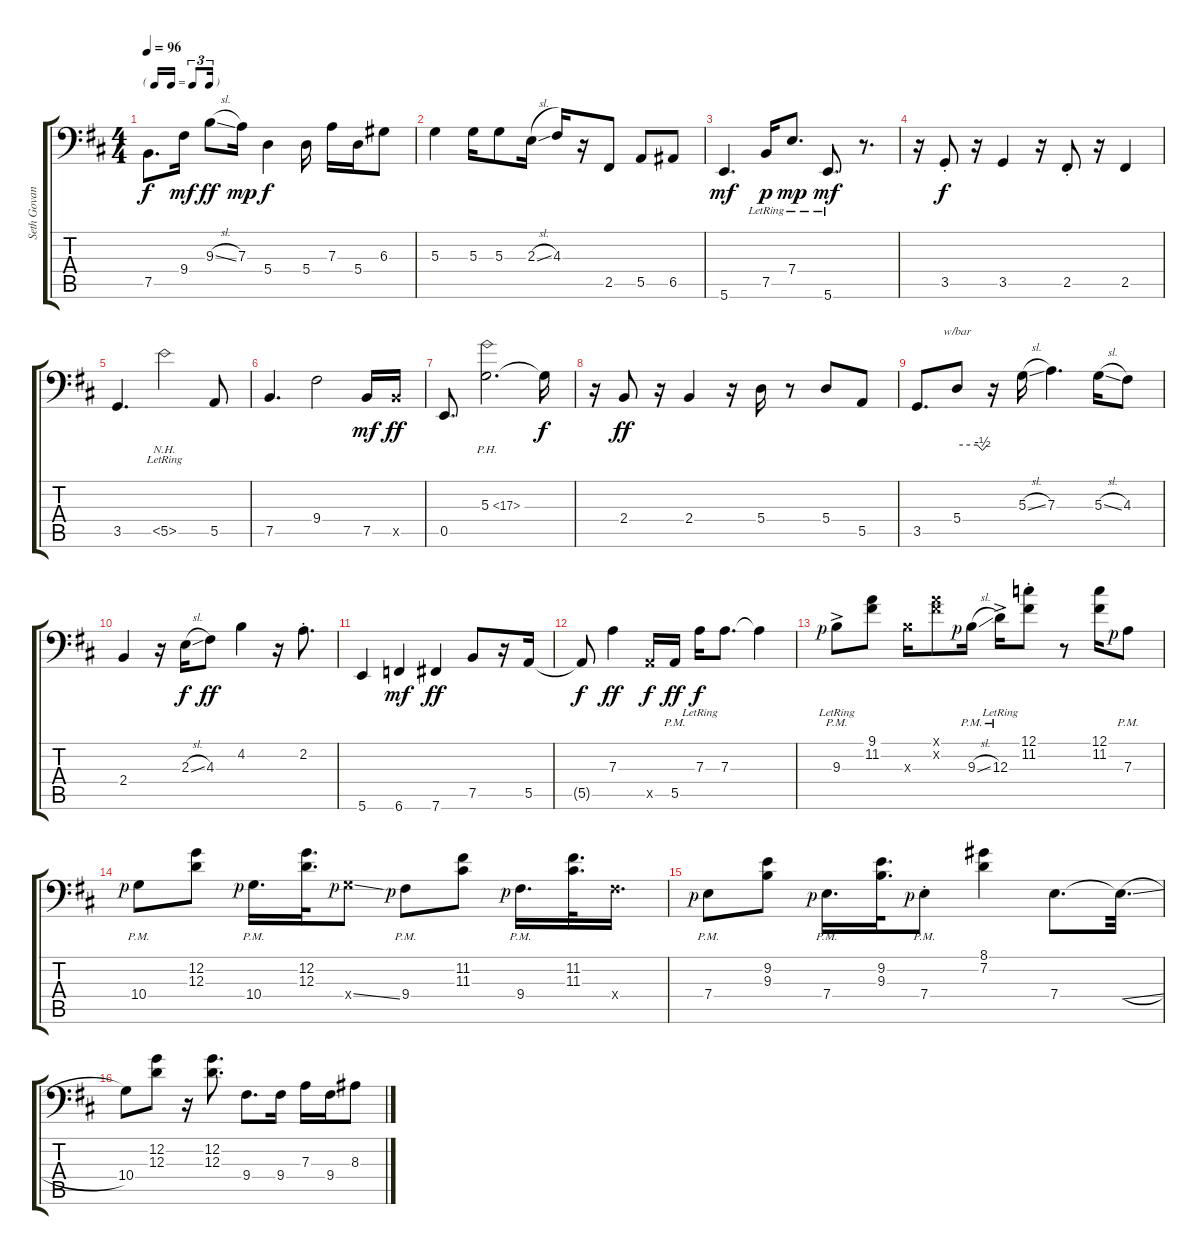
\track ("Seth Govan" "Seth Govan") {instrument electricbassfinger}
\staff {score tabs}
\tuning (C3 G2 D2 A1 E1 B0) {hide}
\ts (4 4)
\tf triplet16th
\tempo 96
\clef f4
\ks d
7.5.8{d dy f} 9.4.16{dy mf} 9.3{sl}.8{dy ff} 7.3.16{dy mp} 5.4.4{dy f} 5.4.16 7.3.16 5.4.16 6.3.8 |
5.3.4 5.3.16 5.3.8 2.3{sl}.16 4.3.16 r.16 2.5.8 5.5.8 6.5.8 |
5.6.4{d dy mf} 7.5{lr}.16{dy p} 7.4{lr}.8{d dy mp} 5.6{lr}.8{d dy mf} r.8{d} |
r.16 3.5{st}.8{dy f} r.16 3.5.4 r.16 2.5{st}.8 r.16 2.5.4 |
3.5.4{d} 5.5{nh lr}.2 5.5.8 |
7.5.4{d} 9.4.2 7.5.16{dy mf} 7.5{x}.16{dy ff} |
0.5.8{d} 5.3{ph 12}.2{d} 5.3{t}.16{dy f} |
r.16 2.4.8{dy ff} r.16 2.4.4 r.16 5.4.16 r.8 5.4.8 5.5.8 |
3.5.8{d} 5.4.8{tbe (custom default 0 0 40 0 50 -2 60 0)} r.16 5.3{sl}.16 7.3.4{d} 5.3{sl}.16 4.3.8 |
2.4.4 r.16 2.3{sl}.16{dy f} 4.3.8{dy ff} 4.2.4 r.16 2.2{st}.8{d} |
5.6.4 6.6.4{dy mf} 7.6.4{dy ff} 7.5.8 r.16 5.5.16 |
5.5{t}.8{dy f} 7.3.4{dy ff} 5.5{x}.16{dy f} 5.5{pm}.16{dy ff} 7.3{lr}.16{dy f} 7.3.8{d} 7.3{t}.4 |
9.3{ac pm lr rf 1}.8 (9.1 11.2).8 9.3{x}.16 (9.1{x} 11.2{x}).8 9.3{sl pm rf 1}.16 12.3{ac pm lr}.16 (12.1{st} 11.2{st}).8 r.8 (12.1 11.2).16 7.3{pm rf 1}.8 |
10.4{pm rf 1}.8 (12.2 12.3).8 10.4{pm rf 1}.16{d} (12.2 12.3).32{d} 10.4{ss x rf 1}.8 9.4{pm rf 1}.8 (11.2 11.3).8 9.4{pm rf 1}.16{d} (11.2 11.3).32{d} 9.4{x}.16{d} |
7.4{pm rf 1}.8 (9.2 9.3).8 7.4{pm rf 1}.16{d} (9.2 9.3).32{d} 7.4{pm st rf 1}.8 (8.1 7.2).4 7.4.8{d} 7.4{sl t}.32{d} |
10.4.8 (12.2 12.3).8 r.16 (12.2 12.3).8{d} 9.4.8{d} 9.4.16 7.3.16 9.4.16 8.3.8
